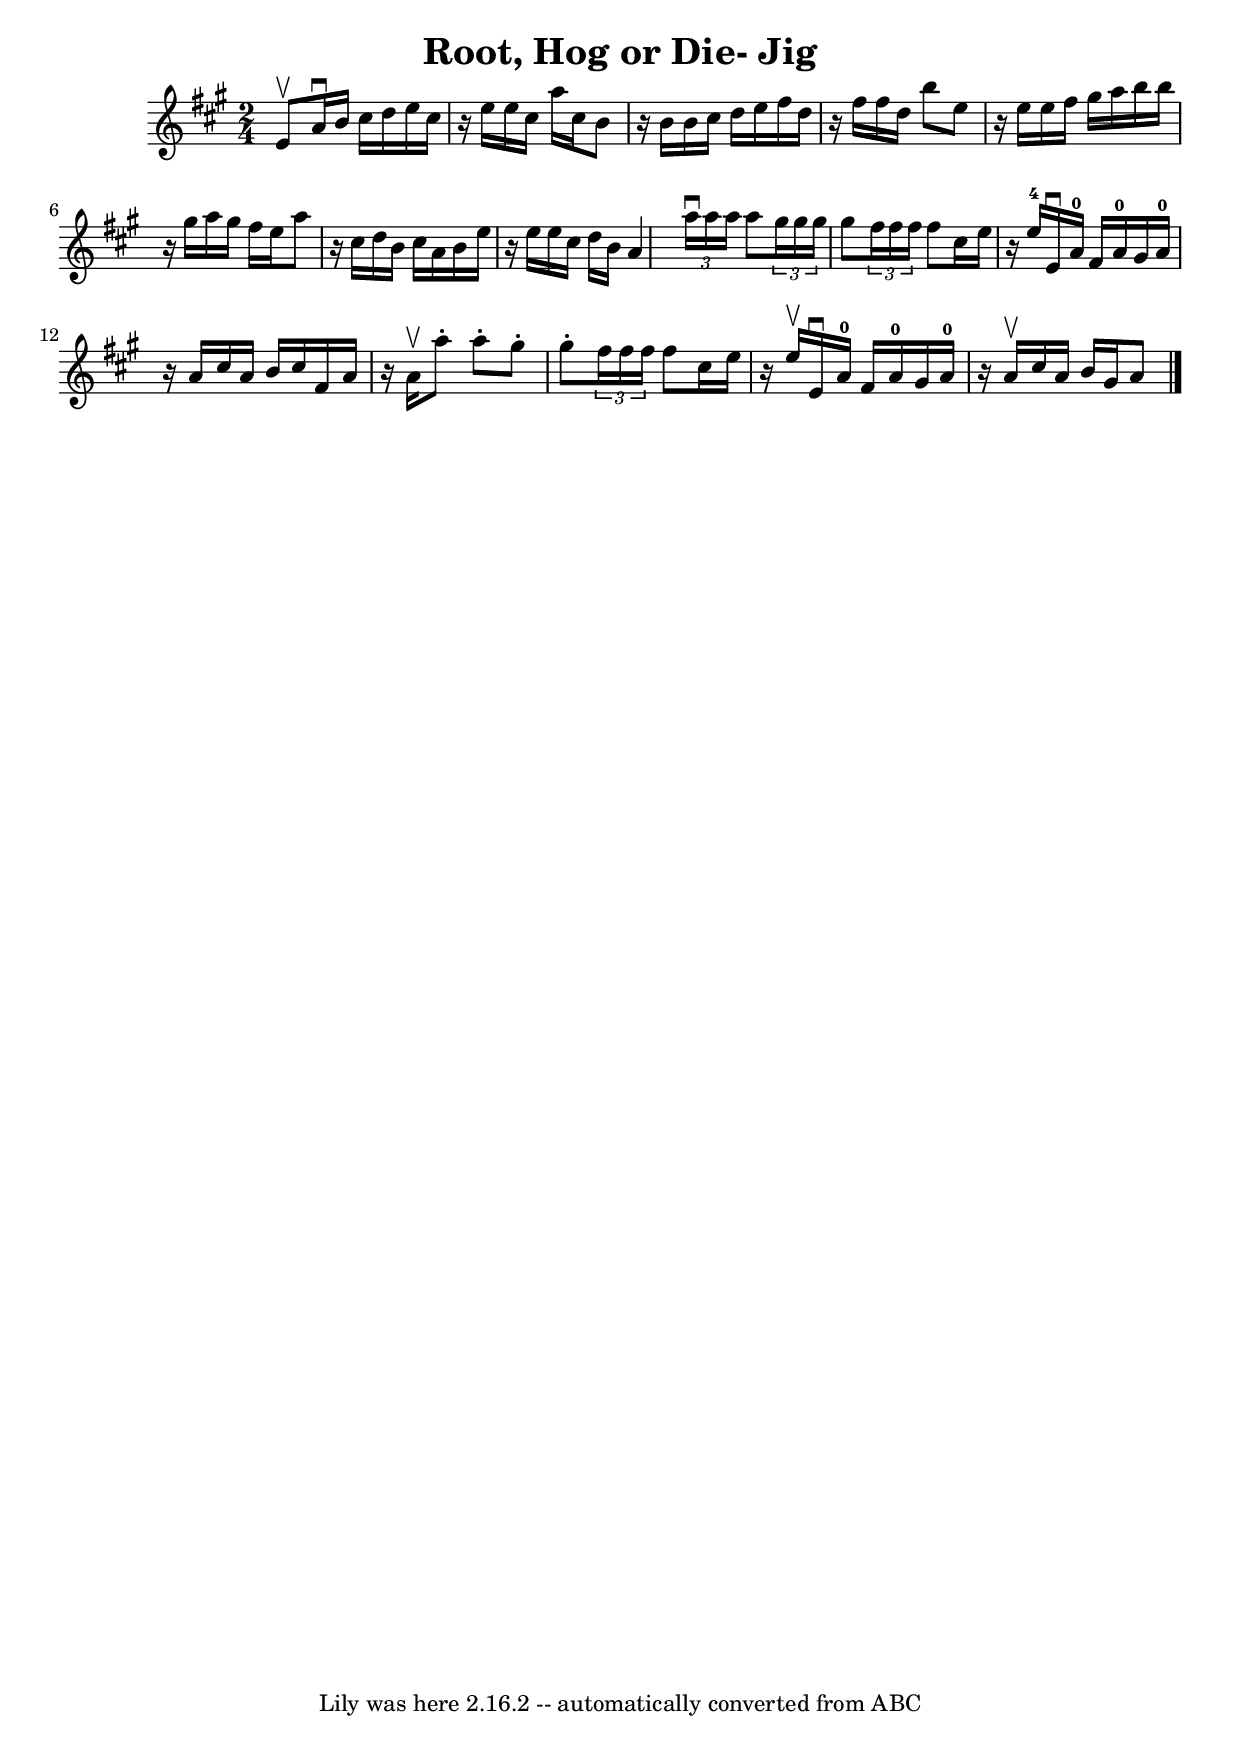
\version "2.16.2"
\include "Mammoth.ily"
\header {
  %% book = "Ryan's Mammoth Collection"
 crossRefNumber = "1"
 footnotes = "\\\\118 664"
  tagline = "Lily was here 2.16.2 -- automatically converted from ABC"
  title = "Root, Hog or Die- Jig"

}
voicedefault =  {


  \time 2/4 
  \key a \major e'8^\upbow  |
 a'16^\downbow b'16 cis''16 d''16 e''16 cis''16    r16 e''16     |
 e''16 cis''16 a''16 cis''16 b'8    r16 b'16     |
 b'16 cis''16 d''16 e''16 fis''16 d''16    r16 fis''16     |
 fis''16 d''16 b''8 e''8    r16 e''16     |
 e''16 fis''16 gis''16 a''16 b''16 b''16    r16 gis''16     |
 a''16 gis''16 fis''16 e''16 a''8    r16 cis''16     |
 d''16 b'16 cis''16 a'16 b'16 e''16    r16 e''16     |
 e''16 cis''16 d''16 b'16 a'4    \bar " |."     \times 2/3 { a''16^\downbow a''16 a''16  
				       } 
 a''8    \times 2/3 { gis''16 gis''16 gis''16   		     } gis''8     |
  
  \times 2/3 { fis''16 fis''16 fis''16  
	     } fis''8 cis''16 e''16      r16 e''16-4    |
 e'16^\downbow a'16-0 fis'16 a'16-0 gis'16 a'16-0   r16 a'16    |
 cis''16 a'16 b'16 cis''16 fis'16 a'16    r16 a'16^\upbow    |
 a''8-. a''8-. gis''8-. gis''8-.    |
  \times 2/3 { fis''16 fis''16    
	 fis''16   	     } fis''8 cis''16 e''16    r16 e''16^\upbow    |
  
 e'16^\downbow a'16-0 fis'16 a'16-0 gis'16 a'16-0   r16 a'16^\upbow    |
 cis''16 a'16 b'16 gis'16 a'8  \bar "|."   

}

\score{
  <<

    \context Staff="default"
    {
      \voicedefault 
      
    }

  >>
  \layout {
    
  }
  \midi {
  }

}
